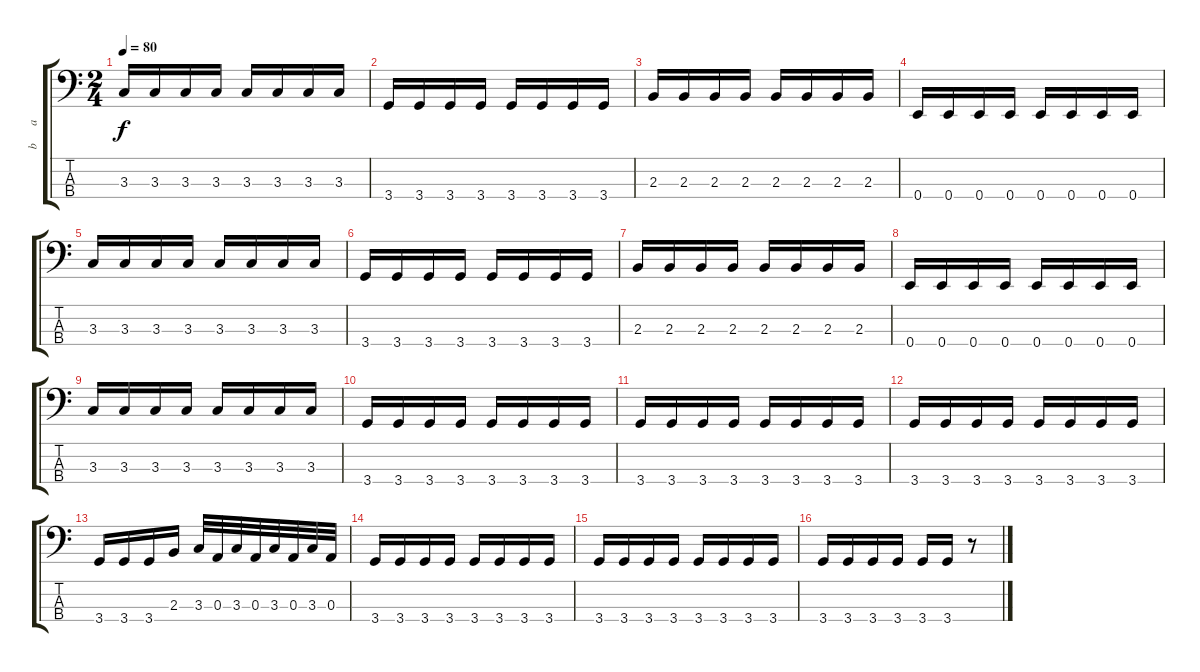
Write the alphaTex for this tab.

\track ("b      a       s      s" "b      a  ") {instrument electricbassfinger}
\staff {score tabs}
\tuning (G2 D2 A1 E1) {hide}
\ts (2 4)
\tempo 80
\clef f4
\ks c
3.3.16{dy f} 3.3.16 3.3.16 3.3.16 3.3.16 3.3.16 3.3.16 3.3.16 |
3.4.16 3.4.16 3.4.16 3.4.16 3.4.16 3.4.16 3.4.16 3.4.16 |
2.3.16 2.3.16 2.3.16 2.3.16 2.3.16 2.3.16 2.3.16 2.3.16 |
0.4.16 0.4.16 0.4.16 0.4.16 0.4.16 0.4.16 0.4.16 0.4.16 |
3.3.16 3.3.16 3.3.16 3.3.16 3.3.16 3.3.16 3.3.16 3.3.16 |
3.4.16 3.4.16 3.4.16 3.4.16 3.4.16 3.4.16 3.4.16 3.4.16 |
2.3.16 2.3.16 2.3.16 2.3.16 2.3.16 2.3.16 2.3.16 2.3.16 |
0.4.16 0.4.16 0.4.16 0.4.16 0.4.16 0.4.16 0.4.16 0.4.16 |
3.3.16 3.3.16 3.3.16 3.3.16 3.3.16 3.3.16 3.3.16 3.3.16 |
3.4.16 3.4.16 3.4.16 3.4.16 3.4.16 3.4.16 3.4.16 3.4.16 |
3.4.16 3.4.16 3.4.16 3.4.16 3.4.16 3.4.16 3.4.16 3.4.16 |
3.4.16 3.4.16 3.4.16 3.4.16 3.4.16 3.4.16 3.4.16 3.4.16 |
3.4.16 3.4.16 3.4.16 2.3.16 3.3.32 0.3.32 3.3.32 0.3.32 3.3.32 0.3.32 3.3.32 0.3.32 |
3.4.16 3.4.16 3.4.16 3.4.16 3.4.16 3.4.16 3.4.16 3.4.16 |
3.4.16 3.4.16 3.4.16 3.4.16 3.4.16 3.4.16 3.4.16 3.4.16 |
3.4.16 3.4.16 3.4.16 3.4.16 3.4.16 3.4.16 r.8
